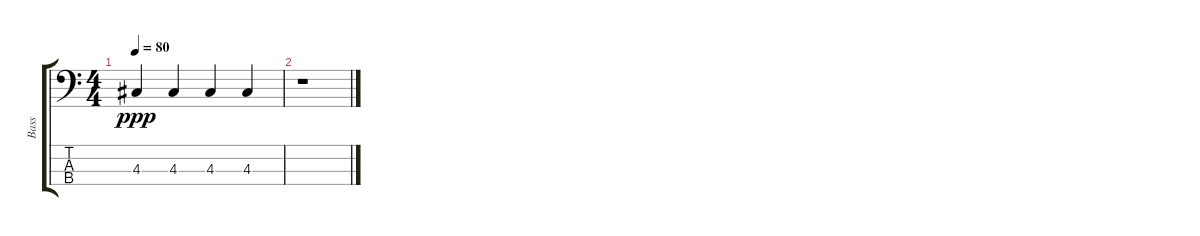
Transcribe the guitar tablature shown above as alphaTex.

\track ("Bass" "Bass") {instrument electricbassfinger}
\staff {score tabs}
\tuning (G2 D2 A1 E1) {hide}
\ts (4 4)
\tempo 80
\clef f4
\ks c
4.3.4{dy ppp} 4.3.4 4.3.4 4.3.4 |
r.1
